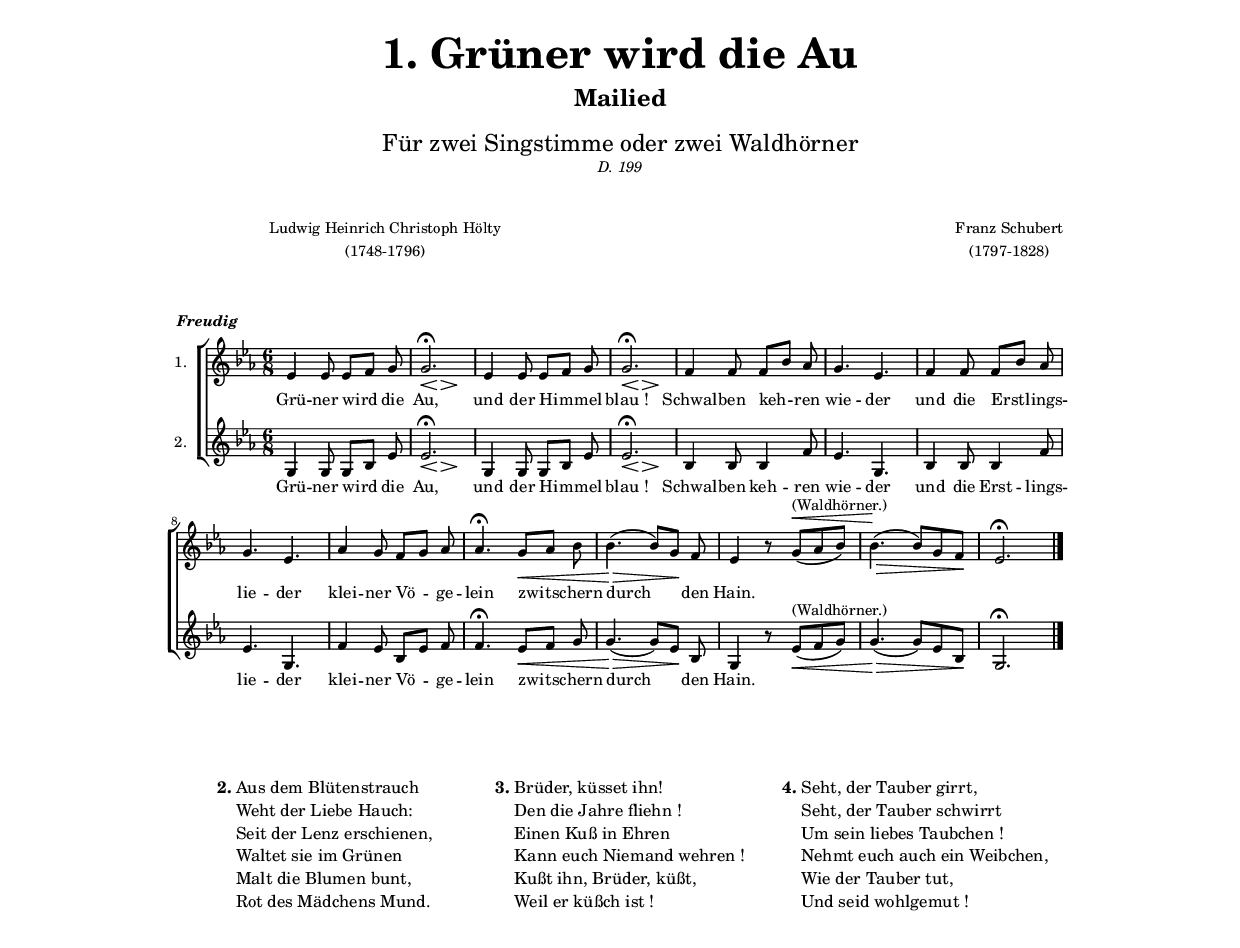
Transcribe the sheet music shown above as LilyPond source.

\version "2.12.3"

%---------------------------------------------------------------------------
% 
%---------------------------------------------------------------------------

\paper {
	line-width = 15\cm 
	top-margin = 1.2\cm
	bottom-margin = 2.4\cm
	after-title-space = 4\cm
	indent = 0.5\cm
}

#(set-global-staff-size 13)
#(ly:set-option 'point-and-click #f)

%---------------------------------------------------------------------------
%	
%---------------------------------------------------------------------------

\header {
	title = \markup \center-column {
		\pad-markup #3 {
			\fontsize #+5
			"1. Grüner wird die Au"
		}
	}
	subtitle = \markup \center-column {
		\fontsize #+3 {
			"Mailied"
			}
	}
	subsubtitle = \markup \center-column {
		\hspace #0.1 \fontsize #+5 \medium {
			"Für zwei Singstimme oder zwei Waldhörner"
		}
		\normalsize \italic \medium {
			"D. 199"
		}
	}
	composer = \markup {
		\pad-to-box #'(0 . 0) #'(0 . 5)
		\center-column {
			"Franz Schubert"
			"(1797-1828)"
		}
	}
	poet = \markup { 
		\pad-to-box #'(0 . 0) #'(3 . 9) \hspace #13 \center-column { 
			 "Ludwig Heinrich Christoph Hölty"
			 "(1748-1796)"
		 }
	}
	meter = \markup {
		\pad-to-box #'(0 . 0) #'(0 . 10) {  \bold \italic
			"Freudig"
		}
	}
}

%---------------------------------------------------------------------------
%	
%---------------------------------------------------------------------------

global = {
	\time 6/8
	\key es \major
	\override DynamicTextSpanner #'dash-period = #-1.0
	\override Score.Hairpin #'to-barline = ##f
}
print = {
	\autoBeamOff
	\dynamicUp
}
mid = {
	\tempo 4=115
}

horn = \markup { (Waldhörner.) }
% rit = \markup { \italic { Riten. } }
% rin = \markup { \italic { Rinf. } }
% solo = \markup { SOLO }
% coro = \markup { CHOEUR }
% resp = \markup { \musicglyph #"scripts.ufermata" }
% lie = \markup { \italic { lié } }
% plie = \markup { \dynamic p {  et lié } }
% pplie = \markup { \dynamic pp {  et lié } }
% Atem = \markup { A tempo }
% resp = \markup { \line { \musicglyph #"scripts.rcomma" \translate #'(-0.8 . 1.6) \musicglyph #"scripts.ufermata" } }
% endResp = \markup { \translate #'(5.5 . 0) { \musicglyph #"scripts.ufermata" } }

%---------------------------------------------------------------------------
%	NOTES
%---------------------------------------------------------------------------

Ten = \relative c' {
	\set Staff.instrumentName = #"1."
	es4 es8 es[ f] g
	<< g2.^\fermata { s4_\< s_\! _\>  s_\!} >>
	es4 es8 es[ f] g
	<< g2.^\fermata { s4_\< s_\! _\>  s_\!} >>
	f4 f8 f[ bes] as
	g4. es
	f4 f8 f[ bes] as
	g4. es
	as4 g8 f[ g] as
	as4.^\fermata g8[_\< as] bes
	bes4._\!_\>( bes8)[ g]_\! f
	es4 r8 g^\horn-\<([ as bes])
	bes4._\!_\>( bes8)[ g f]_\!
	es2.^\fermata \bar "|."
}
Bas = \relative c' {
	\set Staff.instrumentName = #"2."
	g4 g8 g[ bes] es
	<< es2.^\fermata { s4_\< s_\! _\>  s_\!} >>
	g,4 g8 g[ bes] es
	<< es2.^\fermata { s4_\< s_\! _\>  s_\!} >>
	bes4 bes8 bes4 f'8
	es4. g,
	bes4 bes8 bes4 f'8
	es4. g,
	f'4 es8 bes[ es] f
	f4.^\fermata es8[_\< f] g
	g4._\!_\>( g8)[ es]_\! bes
	g4 r8 es'^\horn_\<([ f g])
	g4._\!_\>( g8)[ es bes]_\!
	g2.^\fermata \bar "|."
}

%---------------------------------------------------------------------------
%	LYRICS
%---------------------------------------------------------------------------

texte = \lyricmode {
	Grü -- ner wird die Au,
	und der Him -- mel blau_!
	Schwal -- ben keh -- ren wie -- der
	und die Erst -- lings -- lie -- der
	klei -- ner Vö -- ge -- lein
	zwit -- schern durch den Hain.
}


%---------------------------------------------------------------------------
%	MIDI OUTPUT
%---------------------------------------------------------------------------

\score {
	<<
	\new Staff = "Ten" { \set Staff.midiInstrument = "french horn" \global \mid \Ten }
	\new Staff = "Bas" { \set Staff.midiInstrument = "bassoon" \global \mid \Bas }
	>>
	\midi { \context { \Voice \remove "Dynamic_performer" } }
}

%---------------------------------------------------------------------------
%	SHEET OUTPUT
%---------------------------------------------------------------------------

\score {
	\new ChoirStaff <<
		\new Voice << \global \print \Ten >>
		\addlyrics { \texte }
		\new Voice << \global \print \Bas >>
		\addlyrics { \texte }
	>>
	\layout  { }
}

%---------------------------------------------------------------------------
%	ADDIIONAL VERSES
%---------------------------------------------------------------------------

\markup {
	% \box
	\pad-to-box #'(0 . 0) #'(0 . 15)
	\fill-line
	\fontsize #+1 {
		\hspace #0.1 % décalage par rapport à la marge de gauche
		\column {
		\line { \bold "2."
			\column {
				"Aus dem Blütenstrauch"
				"Weht der Liebe Hauch:"
				"Seit der Lenz erschienen,"
				"Waltet sie im Grünen"
				"Malt die Blumen bunt,"
				"Rot des Mädchens Mund."
			}
		}
	}
		\hspace #0.1  % ajout d'espace horizontal entre les colonnes
		\column {
		\line { \bold "3."
			\column {
				"Brüder, küsset ihn!"
				"Den die Jahre fliehn !"
				"Einen Kuß in Ehren"
				"Kann euch Niemand wehren !"
				"Kußt ihn, Brüder, küßt,"
				"Weil er küßch ist !"
        	}
		}
	}
		\hspace #0.1  % ajout d'espace horizontal entre les colonnes
		\column {
		\line { \bold "4."
			\column {
				"Seht, der Tauber girrt,"
				"Seht, der Tauber schwirrt"
				"Um sein liebes Taubchen !"
				"Nehmt euch auch ein Weibchen,"
				"Wie der Tauber tut,"
				"Und seid wohlgemut !"
        	}
		}
	}
  \hspace #0.1 % décalage par rapport à la marge de droite
  }
}